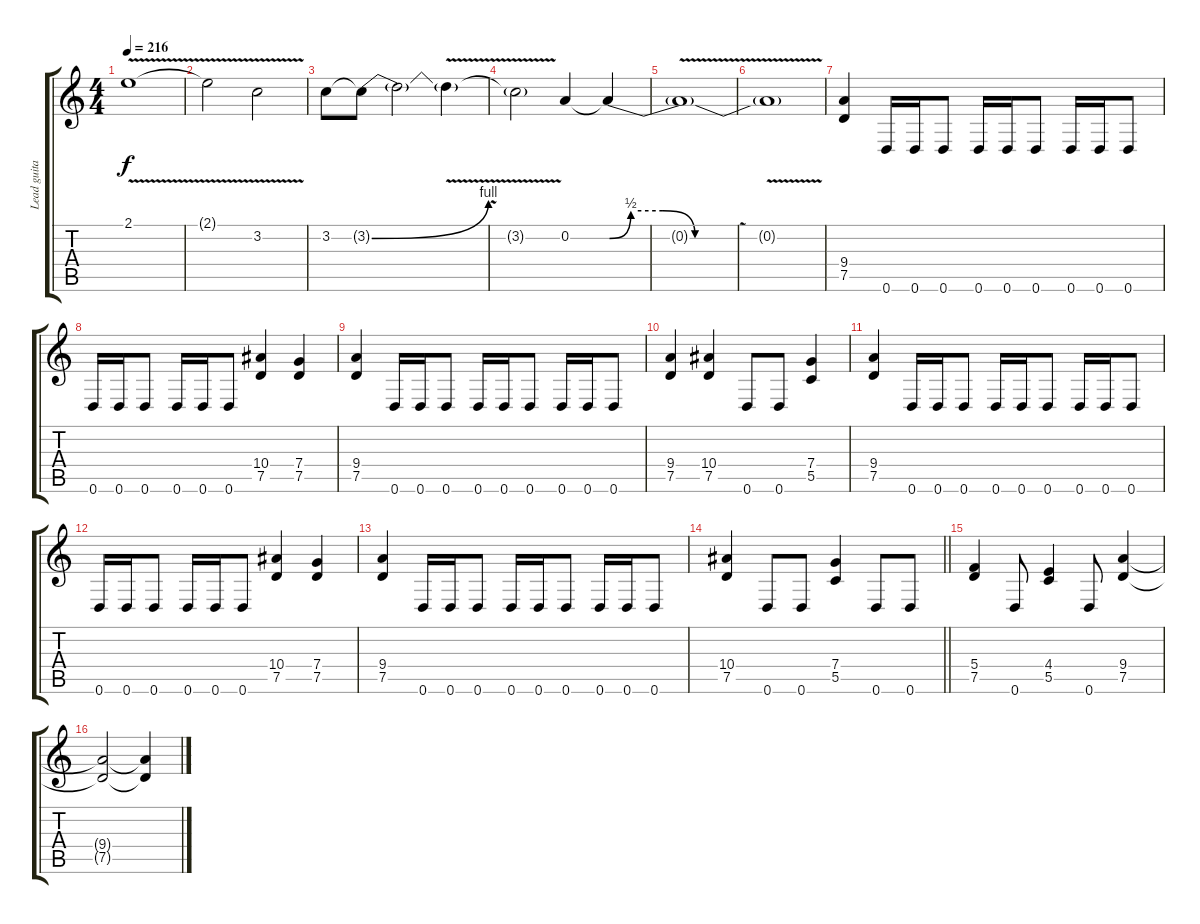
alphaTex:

\track ("Lead guitar" "Lead guita") {instrument distortionguitar}
\staff {score tabs}
\tuning (D4 A3 F3 C3 G2 D2) {hide}
\ts (4 4)
\tempo 216
\clef g2
\ks c
2.1{v}.1{dy f} |
2.1{t}.2 3.2{v}.2 |
3.2.8 3.2{be (bend 0 0 60 4) t}.8 3.2{t}.2 3.2{v t}.4 |
3.2{t}.2 0.2.4 0.2{be (custom 0 0 10 2 25 2 40 0 60 0) t}.4 |
0.2{v t}.1 |
0.2{t}.1 |
(9.4 7.5).4 0.6.16 0.6.16 0.6.8 0.6.16 0.6.16 0.6.8 0.6.16 0.6.16 0.6.8 |
0.6.16 0.6.16 0.6.8 0.6.16 0.6.16 0.6.8 (10.4 7.5).4 (7.4 7.5).4 |
(9.4 7.5).4 0.6.16 0.6.16 0.6.8 0.6.16 0.6.16 0.6.8 0.6.16 0.6.16 0.6.8 |
(9.4 7.5).4 (10.4 7.5).4 0.6.8 0.6.8 (7.4 5.5).4 |
(9.4 7.5).4 0.6.16 0.6.16 0.6.8 0.6.16 0.6.16 0.6.8 0.6.16 0.6.16 0.6.8 |
0.6.16 0.6.16 0.6.8 0.6.16 0.6.16 0.6.8 (10.4 7.5).4 (7.4 7.5).4 |
(9.4 7.5).4 0.6.16 0.6.16 0.6.8 0.6.16 0.6.16 0.6.8 0.6.16 0.6.16 0.6.8 |
\barLineRight lightlight
(10.4 7.5).4 0.6.8 0.6.8 (7.4 5.5).4 0.6.8 0.6.8 |
(5.4 7.5).4 0.6.8 (4.4 5.5).4 0.6.8 (9.4 7.5).4 |
(9.4{t} 7.5{t}).2 (9.4{t} 7.5{t}).4
